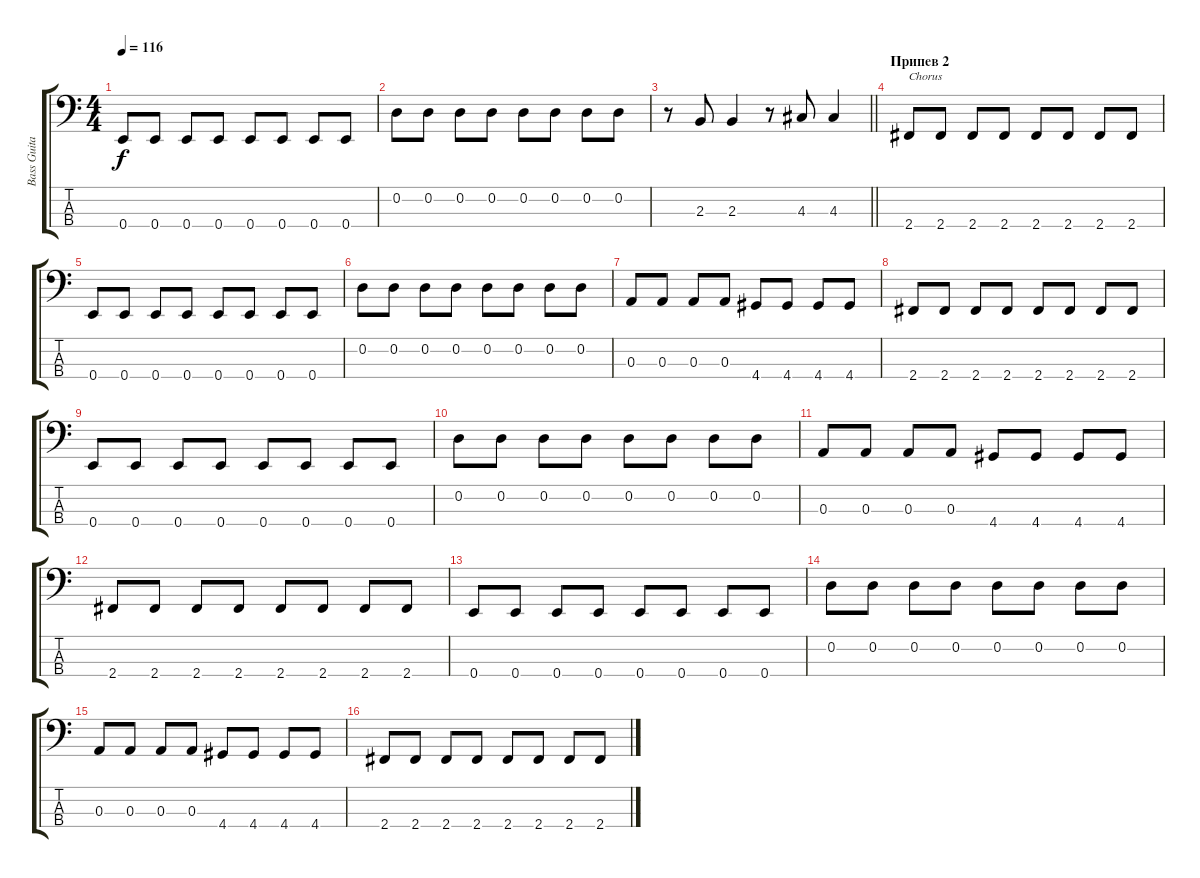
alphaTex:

\track ("Bass Guitar" "Bass Guita") {instrument electricbassfinger}
\staff {score tabs}
\tuning (G2 D2 A1 E1) {hide}
\ts (4 4)
\tempo 116
\clef f4
\ks c
0.4.8{dy f} 0.4.8 0.4.8 0.4.8 0.4.8 0.4.8 0.4.8 0.4.8 |
0.2.8 0.2.8 0.2.8 0.2.8 0.2.8 0.2.8 0.2.8 0.2.8 |
\barLineRight lightlight
r.8 2.3.8 2.3.4 r.8 4.3.8 4.3.4 |
\section ("" "Припев 2")
2.4.8{txt "Chorus"} 2.4.8 2.4.8 2.4.8 2.4.8 2.4.8 2.4.8 2.4.8 |
0.4.8 0.4.8 0.4.8 0.4.8 0.4.8 0.4.8 0.4.8 0.4.8 |
0.2.8 0.2.8 0.2.8 0.2.8 0.2.8 0.2.8 0.2.8 0.2.8 |
0.3.8 0.3.8 0.3.8 0.3.8 4.4.8 4.4.8 4.4.8 4.4.8 |
2.4.8 2.4.8 2.4.8 2.4.8 2.4.8 2.4.8 2.4.8 2.4.8 |
0.4.8 0.4.8 0.4.8 0.4.8 0.4.8 0.4.8 0.4.8 0.4.8 |
0.2.8 0.2.8 0.2.8 0.2.8 0.2.8 0.2.8 0.2.8 0.2.8 |
0.3.8 0.3.8 0.3.8 0.3.8 4.4.8 4.4.8 4.4.8 4.4.8 |
2.4.8 2.4.8 2.4.8 2.4.8 2.4.8 2.4.8 2.4.8 2.4.8 |
0.4.8 0.4.8 0.4.8 0.4.8 0.4.8 0.4.8 0.4.8 0.4.8 |
0.2.8 0.2.8 0.2.8 0.2.8 0.2.8 0.2.8 0.2.8 0.2.8 |
0.3.8 0.3.8 0.3.8 0.3.8 4.4.8 4.4.8 4.4.8 4.4.8 |
2.4.8 2.4.8 2.4.8 2.4.8 2.4.8 2.4.8 2.4.8 2.4.8
